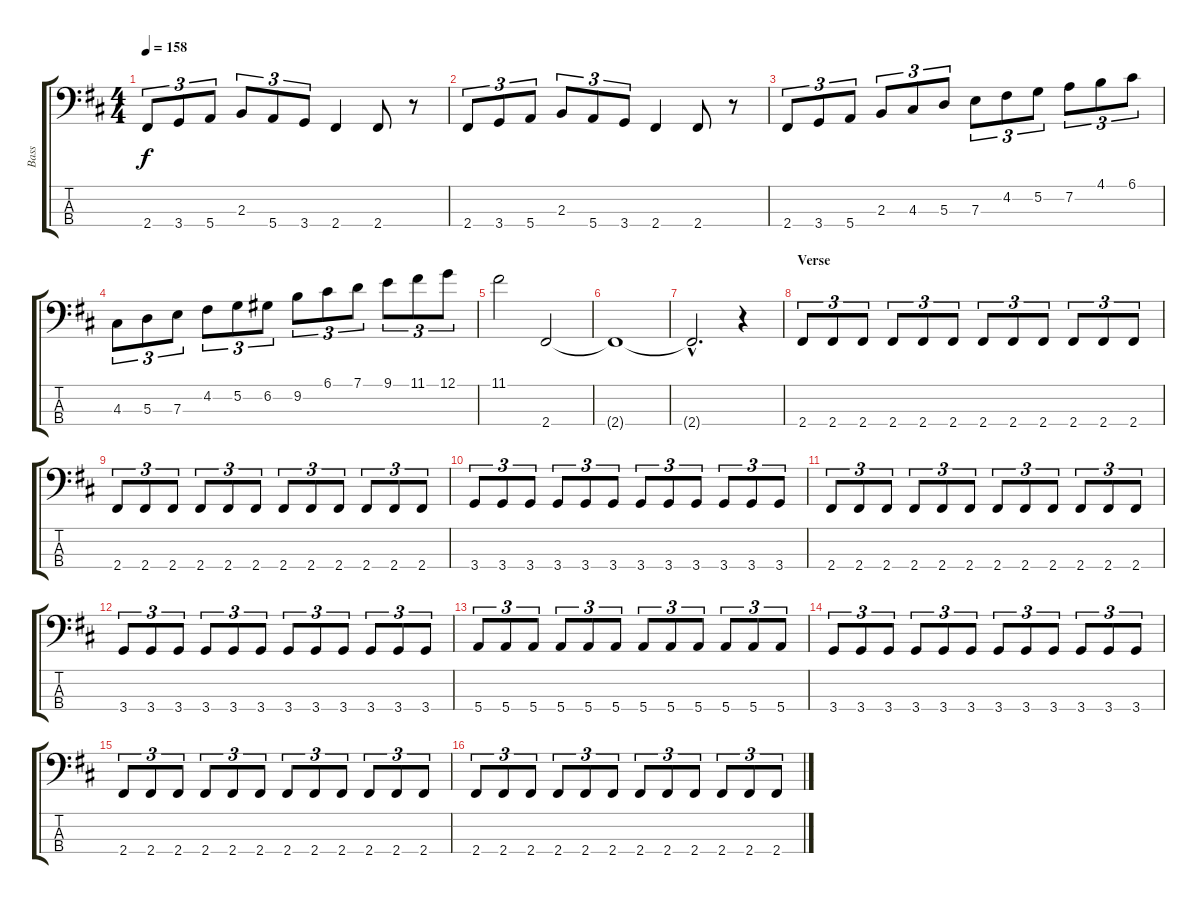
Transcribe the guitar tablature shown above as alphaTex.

\track ("Bass" "Bass") {instrument electricbassfinger}
\staff {score tabs}
\tuning (G2 D2 A1 E1) {hide}
\ts (4 4)
\tempo 158
\clef f4
\ks d
2.4.8{tu (3 2) dy f} 3.4.8{tu (3 2)} 5.4.8{tu (3 2)} 2.3.8{tu (3 2)} 5.4.8{tu (3 2)} 3.4.8{tu (3 2)} 2.4.4 2.4.8 r.8 |
2.4.8{tu (3 2)} 3.4.8{tu (3 2)} 5.4.8{tu (3 2)} 2.3.8{tu (3 2)} 5.4.8{tu (3 2)} 3.4.8{tu (3 2)} 2.4.4 2.4.8 r.8 |
2.4.8{tu (3 2)} 3.4.8{tu (3 2)} 5.4.8{tu (3 2)} 2.3.8{tu (3 2)} 4.3.8{tu (3 2)} 5.3.8{tu (3 2)} 7.3.8{tu (3 2)} 4.2.8{tu (3 2)} 5.2.8{tu (3 2)} 7.2.8{tu (3 2)} 4.1.8{tu (3 2)} 6.1.8{tu (3 2)} |
4.3.8{tu (3 2)} 5.3.8{tu (3 2)} 7.3.8{tu (3 2)} 4.2.8{tu (3 2)} 5.2.8{tu (3 2)} 6.2.8{tu (3 2)} 9.2.8{tu (3 2)} 6.1.8{tu (3 2)} 7.1.8{tu (3 2)} 9.1.8{tu (3 2)} 11.1.8{tu (3 2)} 12.1.8{tu (3 2)} |
11.1.2 2.4.2 |
2.4{t}.1 |
2.4{hac t}.2{d} r.4 |
\section ("" "Verse")
2.4.8{tu (3 2)} 2.4.8{tu (3 2)} 2.4.8{tu (3 2)} 2.4.8{tu (3 2)} 2.4.8{tu (3 2)} 2.4.8{tu (3 2)} 2.4.8{tu (3 2)} 2.4.8{tu (3 2)} 2.4.8{tu (3 2)} 2.4.8{tu (3 2)} 2.4.8{tu (3 2)} 2.4.8{tu (3 2)} |
2.4.8{tu (3 2)} 2.4.8{tu (3 2)} 2.4.8{tu (3 2)} 2.4.8{tu (3 2)} 2.4.8{tu (3 2)} 2.4.8{tu (3 2)} 2.4.8{tu (3 2)} 2.4.8{tu (3 2)} 2.4.8{tu (3 2)} 2.4.8{tu (3 2)} 2.4.8{tu (3 2)} 2.4.8{tu (3 2)} |
3.4.8{tu (3 2)} 3.4.8{tu (3 2)} 3.4.8{tu (3 2)} 3.4.8{tu (3 2)} 3.4.8{tu (3 2)} 3.4.8{tu (3 2)} 3.4.8{tu (3 2)} 3.4.8{tu (3 2)} 3.4.8{tu (3 2)} 3.4.8{tu (3 2)} 3.4.8{tu (3 2)} 3.4.8{tu (3 2)} |
2.4.8{tu (3 2)} 2.4.8{tu (3 2)} 2.4.8{tu (3 2)} 2.4.8{tu (3 2)} 2.4.8{tu (3 2)} 2.4.8{tu (3 2)} 2.4.8{tu (3 2)} 2.4.8{tu (3 2)} 2.4.8{tu (3 2)} 2.4.8{tu (3 2)} 2.4.8{tu (3 2)} 2.4.8{tu (3 2)} |
3.4.8{tu (3 2)} 3.4.8{tu (3 2)} 3.4.8{tu (3 2)} 3.4.8{tu (3 2)} 3.4.8{tu (3 2)} 3.4.8{tu (3 2)} 3.4.8{tu (3 2)} 3.4.8{tu (3 2)} 3.4.8{tu (3 2)} 3.4.8{tu (3 2)} 3.4.8{tu (3 2)} 3.4.8{tu (3 2)} |
5.4.8{tu (3 2)} 5.4.8{tu (3 2)} 5.4.8{tu (3 2)} 5.4.8{tu (3 2)} 5.4.8{tu (3 2)} 5.4.8{tu (3 2)} 5.4.8{tu (3 2)} 5.4.8{tu (3 2)} 5.4.8{tu (3 2)} 5.4.8{tu (3 2)} 5.4.8{tu (3 2)} 5.4.8{tu (3 2)} |
3.4.8{tu (3 2)} 3.4.8{tu (3 2)} 3.4.8{tu (3 2)} 3.4.8{tu (3 2)} 3.4.8{tu (3 2)} 3.4.8{tu (3 2)} 3.4.8{tu (3 2)} 3.4.8{tu (3 2)} 3.4.8{tu (3 2)} 3.4.8{tu (3 2)} 3.4.8{tu (3 2)} 3.4.8{tu (3 2)} |
2.4.8{tu (3 2)} 2.4.8{tu (3 2)} 2.4.8{tu (3 2)} 2.4.8{tu (3 2)} 2.4.8{tu (3 2)} 2.4.8{tu (3 2)} 2.4.8{tu (3 2)} 2.4.8{tu (3 2)} 2.4.8{tu (3 2)} 2.4.8{tu (3 2)} 2.4.8{tu (3 2)} 2.4.8{tu (3 2)} |
2.4.8{tu (3 2)} 2.4.8{tu (3 2)} 2.4.8{tu (3 2)} 2.4.8{tu (3 2)} 2.4.8{tu (3 2)} 2.4.8{tu (3 2)} 2.4.8{tu (3 2)} 2.4.8{tu (3 2)} 2.4.8{tu (3 2)} 2.4.8{tu (3 2)} 2.4.8{tu (3 2)} 2.4.8{tu (3 2)}
